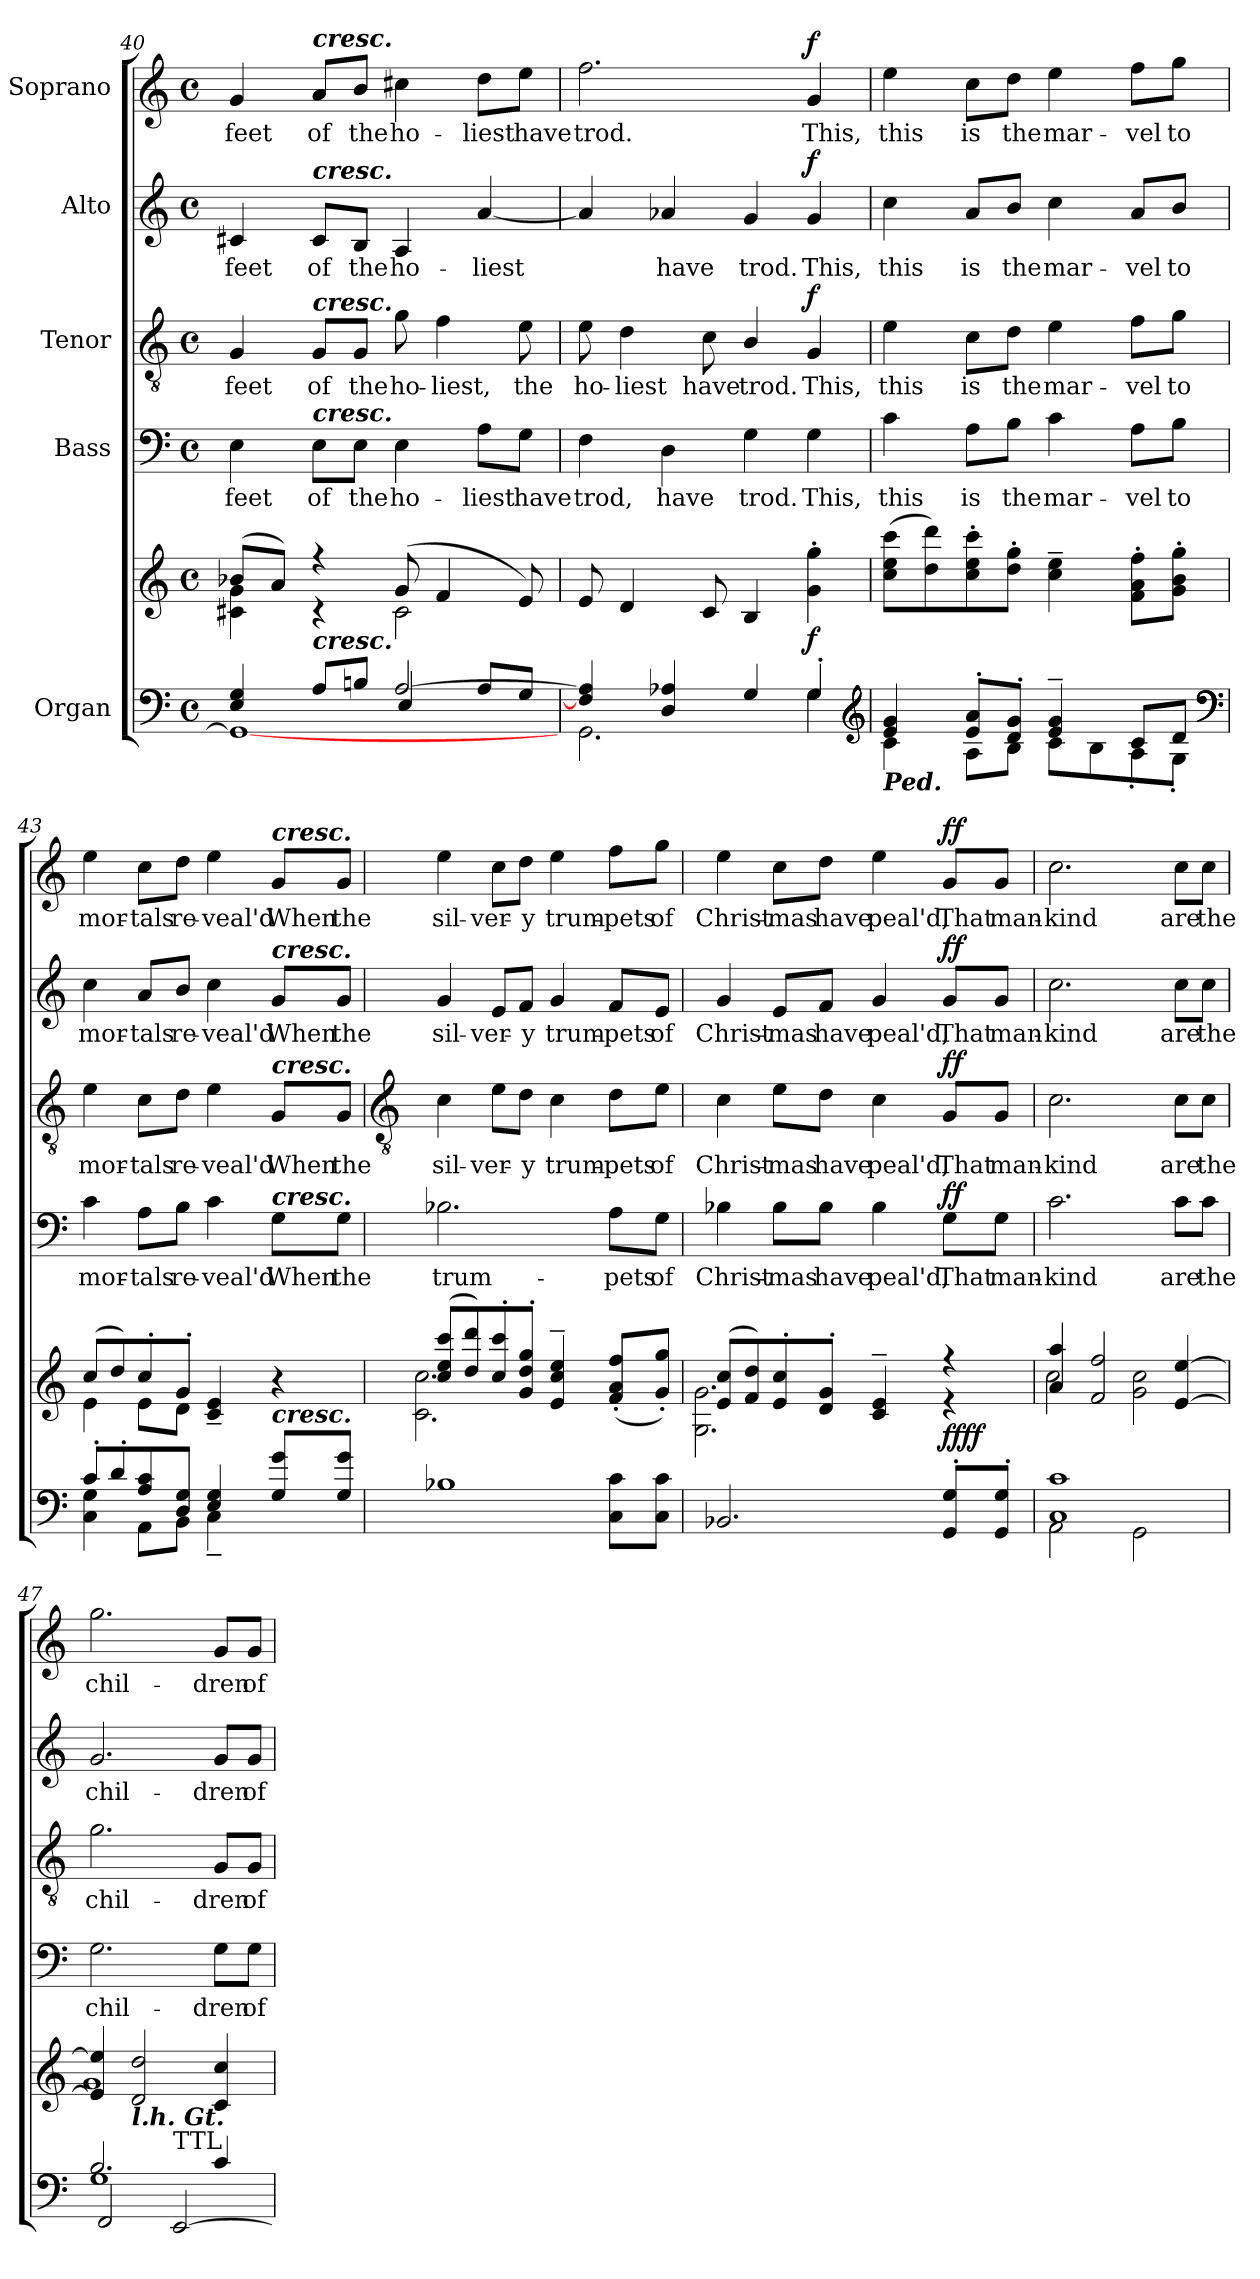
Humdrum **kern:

**kern	**kern	**dynam	**kern	**text	**dynam	**kern	**text	**dynam	**kern	**text	**dynam	**kern	**text	**dynam
*part5	*part5	*part5	*part4	*part4	*part4	*part3	*part3	*part3	*part2	*part2	*part2	*part1	*part1	*part1
*staff6	*staff5	*staff5/6	*staff4	*staff4	*staff4	*staff3	*staff3	*staff3	*staff2	*staff2	*staff2	*staff1	*staff1	*staff1
*I"Organ	*	*	*I"Bass	*	*	*I"Tenor	*	*	*I"Alto	*	*	*I"Soprano	*	*
!!LO:LB:g=z
*clefF4	*clefG2	*	*clefF4	*	*	*clefGv2	*	*	*clefG2	*	*	*clefG2	*	*
*k[]	*k[]	*	*k[]	*	*	*k[]	*	*	*k[]	*	*	*k[]	*	*
*C:	*C:	*	*C:	*	*	*C:	*	*	*C:	*	*	*C:	*	*
*M4/4	*M4/4	*	*M4/4	*	*	*M4/4	*	*	*M4/4	*	*	*M4/4	*	*
*met(c)	*met(c)	*	*met(c)	*	*	*met(c)	*	*	*met(c)	*	*	*met(c)	*	*
=40	=40	=40	=40	=40	=40	=40	=40	=40	=40	=40	=40	=40	=40	=40
*^	*^	*	*	*	*	*	*	*	*	*	*	*	*	*
*	*^	*	*	*	*	*	*	*	*	*	*	*	*	*	*	*
!	!	!	!	!	!	!	!LO:LY:b	!	!	!LO:LY:b	!	!	!LO:LY:b	!	!	!LO:LY:b	!
2ryy	1GG\_	4E/ 4G/	(>8b-X/L	4c#X\ 4g\	.	4E	feet	.	4G	feet	.	4c#X	feet	.	4g	feet	.
.	.	.	8a/J)	.	.	.	.	.	.	.	.	.	.	.	.	.	.
!	!	!	!	!	!	!	!	!	!	!	!	!	!	!	!LO:TX:a:Bi:t=cresc.	!	!
!	!	!	!	!	!	!	!	!	!	!	!	!LO:TX:a:Bi:t=cresc.	!	!	!	!	!
!	!	!	!	!	!	!	!	!	!LO:TX:a:Bi:t=cresc.	!	!	!	!	!	!	!	!
!	!	!	!	!	!	!LO:TX:a:Bi:t=cresc.	!	!	!	!	!	!	!	!	!	!	!
!	!	!LO:TX:a:Bi:t=cresc.	!	!	!	!	!	!	!	!	!	!	!	!	!	!	!
!	!	!	!	!	!	!	!LO:LY:b	!	!	!LO:LY:b	!	!	!LO:LY:b	!	!	!LO:LY:b	!
.	.	8A/L	4r	4r	.	8E\L	of	.	8G/L	of	.	8c#/L	of	.	8a/L	of	.
!	!	!	!	!	!	!	!LO:LY:b	!	!	!LO:LY:b	!	!	!LO:LY:b	!	!	!LO:LY:b	!
.	.	8Bn/J	.	.	.	8E\J	the	.	8G/J	the	.	8B/J	the	.	8b/J	the	.
!	!	!	!	!	!	!	!LO:LY:b	!	!	!LO:LY:b	!	!	!LO:LY:b	!	!	!LO:LY:b	!
[2A/	.	4E	(>8g/	2c#\	.	4E	ho-	.	8g	ho-	.	4A	ho-	.	4cc#X	ho-	.
!	!	!	!	!	!	!	!	!	!	!LO:LY:b	!	!	!	!	!	!	!
.	.	.	4f/	.	.	.	.	.	4f	-liest,	.	.	.	.	.	.	.
!	!	!	!	!	!	!	!LO:LY:b	!	!	!	!	!	!LO:LY:b	!	!	!LO:LY:b	!
.	.	8AL	.	.	.	8A\L	-liest	.	.	.	.	[4a	-liest	.	8dd\L	-liest	.
!	!	!	!	!	!	!	!LO:LY:b	!	!	!LO:LY:b	!	!	!	!	!	!LO:LY:b	!
.	.	8GJ	8e/)	.	.	8G\J	have	.	8e	the	.	.	.	.	8ee\J	have	.
=41	=41	=41	=41	=41	=41	=41	=41	=41	=41	=41	=41	=41	=41	=41	=41	=41	=41
!	!	!	!	!	!	!	!LO:LY:b	!	!	!LO:LY:b	!	!	!	!	!	!LO:LY:b	!
4F/] 4A/]	2.GG\	2ryy	8e/	2ryy	.	4F	trod,	.	8e	ho-	.	4a]	.	.	2.ff	trod.	.
!	!	!	!	!	!	!	!	!	!	!LO:LY:b	!	!	!	!	!	!	!
.	.	.	4d/	.	.	.	.	.	4d	-liest	.	.	.	.	.	.	.
!	!	!	!	!	!	!	!LO:LY:b	!	!	!	!	!	!LO:LY:b	!	!	!	!
4D/ 4A-X/	.	.	.	.	.	4D	have	.	.	.	.	4a-X	have	.	.	.	.
!	!	!	!	!	!	!	!	!	!	!LO:LY:b	!	!	!	!	!	!	!
.	.	.	8c/	.	.	.	.	.	8c	have	.	.	.	.	.	.	.
!	!	!	!	!	!	!	!LO:LY:b	!	!	!LO:LY:b	!	!	!LO:LY:b	!	!	!	!
4G/	.	2ryy	4B/	2ryy	.	4G	trod.	.	4B/	trod.	.	4g	trod.	.	.	.	.
!	!	!	!	!	!LO:DY:b	!	!LO:LY:b	!	!	!LO:LY:b	!LO:DY:b	!	!LO:LY:b	!LO:DY:b	!	!LO:LY:b	!LO:DY:b
4G'/	4G\	.	4g\' 4gg\'	.	f	4G	This,	.	4G	This,	f	4g	This,	f	4g	This,	f
*clefG2	*	*	*	*	*	*	*	*	*	*	*	*	*	*	*	*	*
=42	=42	=42	=42	=42	=42	=42	=42	=42	=42	=42	=42	=42	=42	=42	=42	=42	=42
!LO:TX:b:Bi:t=Ped.	!	!	!	!	!	!	!	!	!	!	!	!	!	!	!	!	!
!	!	!	!	!	!	!	!LO:LY:b	!	!	!LO:LY:b	!	!	!LO:LY:b	!	!	!LO:LY:b	!
4e/ 4g/	4c\	2ryy	(>8cc\ 8ee\ 8ccc\L	2ryy	.	4c	this	.	4e	this	.	4cc	this	.	4ee	this	.
.	.	.	8dd\ 8ddd\)	.	.	.	.	.	.	.	.	.	.	.	.	.	.
!	!	!	!	!	!	!	!LO:LY:b	!	!	!LO:LY:b	!	!	!LO:LY:b	!	!	!LO:LY:b	!
8e/' 8a/'L	8A\L	.	8cc\' 8ee\' 8ccc\'	.	.	8A\L	is	.	8c\L	is	.	8a/L	is	.	8cc\L	is	.
!	!	!	!	!	!	!	!LO:LY:b	!	!	!LO:LY:b	!	!	!LO:LY:b	!	!	!LO:LY:b	!
8d/' 8g/'J	8B\J	.	8dd\' 8gg\'J	.	.	8B\J	the	.	8d\J	the	.	8b/J	the	.	8dd\J	the	.
!	!	!	!	!	!	!	!LO:LY:b	!	!	!LO:LY:b	!	!	!LO:LY:b	!	!	!LO:LY:b	!
4e/~ 4g/~	8c\L	2ryy	4cc\~ 4ee\~	2ryy	.	4c	mar-	.	4e	mar-	.	4cc	mar-	.	4ee	mar-	.
.	8B\	.	.	.	.	.	.	.	.	.	.	.	.	.	.	.	.
!	!	!	!	!	!	!	!LO:LY:b	!	!	!LO:LY:b	!	!	!LO:LY:b	!	!	!LO:LY:b	!
8c/L	8A'\	.	8f\' 8a\' 8ff\'L	.	.	8A\L	-vel	.	8f\L	-vel	.	8a/L	-vel	.	8ff\L	-vel	.
!	!	!	!	!	!	!	!LO:LY:b	!	!	!LO:LY:b	!	!	!LO:LY:b	!	!	!LO:LY:b	!
8d/J	8G'\J	.	8g\' 8b\' 8gg\'J	.	.	8B\J	to	.	8g\J	to	.	8b/J	to	.	8gg\J	to	.
*clefF4	*	*	*	*	*	*	*	*	*	*	*	*	*	*	*	*	*
=43	=43	=43	=43	=43	=43	=43	=43	=43	=43	=43	=43	=43	=43	=43	=43	=43	=43
!	!	!	!	!	!	!	!LO:LY:b	!	!	!LO:LY:b	!	!	!LO:LY:b	!	!	!LO:LY:b	!
8c'/L	4C\ 4G\	1ryy	(>8cc/L	4e\	.	4c	mor-	.	4e	mor-	.	4cc	mor-	.	4ee	mor-	.
8d'/	.	.	8dd/)	.	.	.	.	.	.	.	.	.	.	.	.	.	.
!	!	!	!	!	!	!	!LO:LY:b	!	!	!LO:LY:b	!	!	!LO:LY:b	!	!	!LO:LY:b	!
8A/ 8c/	8AA\L	.	8cc'/	8e\L	.	8A\L	-tals	.	8c\L	-tals	.	8a/L	-tals	.	8cc\L	-tals	.
!	!	!	!	!	!	!	!LO:LY:b	!	!	!LO:LY:b	!	!	!LO:LY:b	!	!	!LO:LY:b	!
8D/ 8G/J	8BB\J	.	8g'/J	8d\J	.	8B\J	re-	.	8d\J	re-	.	8b/J	re-	.	8dd\J	re-	.
!	!	!	!	!	!	!	!LO:LY:b	!	!	!LO:LY:b	!	!	!LO:LY:b	!	!	!LO:LY:b	!
4E/ 4G/	4C~\	.	4c/~ 4e/~	2ryy	.	4c	-veal'd	.	4e	-veal'd	.	4cc	-veal'd	.	4ee	-veal'd	.
!	!	!	!	!	!	!	!	!	!	!	!	!	!	!	!LO:TX:a:Bi:t=cresc.	!	!
!	!	!	!	!	!	!	!	!	!	!	!	!LO:TX:a:Bi:t=cresc.	!	!	!	!	!
!	!	!	!	!	!	!	!	!	!LO:TX:a:Bi:t=cresc.	!	!	!	!	!	!	!	!
!	!	!	!	!	!	!LO:TX:a:Bi:t=cresc.	!	!	!	!	!	!	!	!	!	!	!
!LO:TX:a:Bi:t=cresc.	!	!	!	!	!	!	!	!	!	!	!	!	!	!	!	!	!
!	!	!	!	!	!	!	!LO:LY:b	!	!	!LO:LY:b	!	!	!LO:LY:b	!	!	!LO:LY:b	!
8G/ 8g/L	4ryy	.	4r	.	.	8G\L	When	.	8G/L	When	.	8g/L	When	.	8g/L	When	.
!	!	!	!	!	!	!	!LO:LY:b	!	!	!LO:LY:b	!	!	!LO:LY:b	!	!	!LO:LY:b	!
8G/ 8g/J	.	.	.	.	.	8G\J	the	.	8G/J	the	.	8g/J	the	.	8g/J	the	.
!!LO:LB:g=z
=44	=44	=44	=44	=44	=44	=44	=44	=44	=44	=44	=44	=44	=44	=44	=44	=44	=44
*	*	*	*	*	*	*	*	*	*clefGv2	*	*	*	*	*	*	*	*
!	!	!	!	!	!	!	!LO:LY:b	!	!	!LO:LY:b	!	!	!LO:LY:b	!	!	!LO:LY:b	!
1B-X/	2.ryy	1ryy	(>8cc/ 8ee/ 8ccc/L	2.c\ 2.cc\	.	2.B-X	trum-	.	4c	sil-	.	4g	sil-	.	4ee	sil-	.
.	.	.	8dd/ 8ddd/)	.	.	.	.	.	.	.	.	.	.	.	.	.	.
!	!	!	!	!	!	!	!	!	!	!LO:LY:b	!	!	!LO:LY:b	!	!	!LO:LY:b	!
.	.	.	8cc/' 8ccc/'	.	.	.	.	.	8e\L	-ver-	.	8e/L	-ver-	.	8cc\L	-ver-	.
!	!	!	!	!	!	!	!	!	!	!LO:LY:b	!	!	!LO:LY:b	!	!	!LO:LY:b	!
.	.	.	8g/' 8dd/' 8gg/'J	.	.	.	.	.	8d\J	-y	.	8f/J	-y	.	8dd\J	-y	.
!	!	!	!	!	!	!	!	!	!	!LO:LY:b	!	!	!LO:LY:b	!	!	!LO:LY:b	!
.	.	.	4e/~ 4cc/~ 4ee/~	.	.	.	.	.	4c	trum-	.	4g	trum-	.	4ee	trum-	.
!	!	!	!	!	!	!	!LO:LY:b	!	!	!LO:LY:b	!	!	!LO:LY:b	!	!	!LO:LY:b	!
.	8C\ 8c\L	.	(>8f/' 8a/' 8ff/'L	4ryy	.	8A\L	-pets	.	8d\L	-pets	.	8f/L	-pets	.	8ff\L	-pets	.
!	!	!	!	!	!	!	!LO:LY:b	!	!	!LO:LY:b	!	!	!LO:LY:b	!	!	!LO:LY:b	!
.	8C\ 8c\J	.	8g/' 8gg/'J)	.	.	8G\J	of	.	8e\J	of	.	8e/J	of	.	8gg\J	of	.
=45	=45	=45	=45	=45	=45	=45	=45	=45	=45	=45	=45	=45	=45	=45	=45	=45	=45
!	!	!	!	!	!	!	!LO:LY:b	!	!	!LO:LY:b	!	!	!LO:LY:b	!	!	!LO:LY:b	!
2.BB-X/	2ryy	1ryy	(>8e/ 8cc/L	2.G\ 2.g\	.	4B-X	Christ-	.	4c	Christ-	.	4g	Christ-	.	4ee	Christ-	.
.	.	.	8f/ 8dd/)	.	.	.	.	.	.	.	.	.	.	.	.	.	.
!	!	!	!	!	!	!	!LO:LY:b	!	!	!LO:LY:b	!	!	!LO:LY:b	!	!	!LO:LY:b	!
.	.	.	8e/' 8cc/'	.	.	8B-\L	-mas	.	8e\L	-mas	.	8e/L	-mas	.	8cc\L	-mas	.
!	!	!	!	!	!	!	!LO:LY:b	!	!	!LO:LY:b	!	!	!LO:LY:b	!	!	!LO:LY:b	!
.	.	.	8d/' 8g/'J	.	.	8B-\J	have	.	8d\J	have	.	8f/J	have	.	8dd\J	have	.
!	!	!	!	!	!	!	!LO:LY:b	!	!	!LO:LY:b	!	!	!LO:LY:b	!	!	!LO:LY:b	!
.	2ryy	.	4c/~ 4e/~	.	.	4B-	peal'd,	.	4c	peal'd,	.	4g	peal'd,	.	4ee	peal'd,	.
!	!	!	!	!	!LO:DY:b	!	!LO:LY:b	!	!	!LO:LY:b	!	!	!LO:LY:b	!	!	!LO:LY:b	!
!	!	!	!	!	!LO:DY:n=1:b	!	!	!LO:DY:b	!	!	!LO:DY:b	!	!	!LO:DY:b	!	!	!LO:DY:b
8GG/' 8G/'L	.	.	4r	4r	ff ff	8G\L	That	ff	8G/L	That	ff	8g/L	That	ff	8g/L	That	ff
!	!	!	!	!	!	!	!LO:LY:b	!	!	!LO:LY:b	!	!	!LO:LY:b	!	!	!LO:LY:b	!
8GG/' 8G/'J	.	.	.	.	.	8G\J	man-	.	8G/J	man-	.	8g/J	man-	.	8g/J	man-	.
=46	=46	=46	=46	=46	=46	=46	=46	=46	=46	=46	=46	=46	=46	=46	=46	=46	=46
!	!	!	!	!	!	!	!LO:LY:b	!	!	!LO:LY:b	!	!	!LO:LY:b	!	!	!LO:LY:b	!
1C/ 1c/	2ryy	2AA\	4a/ 4aa/	2cc\	.	2.c	-kind	.	2.c	-kind	.	2.cc	-kind	.	2.cc	-kind	.
.	.	.	2f/ 2ff/	.	.	.	.	.	.	.	.	.	.	.	.	.	.
.	2ryy	2GG\	.	2g\ 2cc\	.	.	.	.	.	.	.	.	.	.	.	.	.
!	!	!	!	!	!	!	!LO:LY:b	!	!	!LO:LY:b	!	!	!LO:LY:b	!	!	!LO:LY:b	!
.	.	.	[4e/ [4ee/	.	.	8c\L	are	.	8c\L	are	.	8cc\L	are	.	8cc\L	are	.
!	!	!	!	!	!	!	!LO:LY:b	!	!	!LO:LY:b	!	!	!LO:LY:b	!	!	!LO:LY:b	!
.	.	.	.	.	.	8c\J	the	.	8c\J	the	.	8cc\J	the	.	8cc\J	the	.
=47	=47	=47	=47	=47	=47	=47	=47	=47	=47	=47	=47	=47	=47	=47	=47	=47	=47
!	!	!	!	!	!	!	!LO:LY:b	!	!	!LO:LY:b	!	!	!LO:LY:b	!	!	!LO:LY:b	!
2.B/	1G\	2FF	4e/] 4ee/]	1g\	.	2.G	chil-	.	2.g	chil-	.	2.g	chil-	.	2.gg	chil-	.
!	!	!	!LO:TX:b:Bi:t=l.h. Gt.	!	!	!	!	!	!	!	!	!	!	!	!	!	!
.	.	.	2d/ 2dd/	.	.	.	.	.	.	.	.	.	.	.	.	.	.
!	!	!LO:TX:a:t=TTL	!	!	!	!	!	!	!	!	!	!	!	!	!	!	!
.	.	[2EE	.	.	.	.	.	.	.	.	.	.	.	.	.	.	.
!	!	!	!	!	!	!	!LO:LY:b	!	!	!LO:LY:b	!	!	!LO:LY:b	!	!	!LO:LY:b	!
4c/	.	.	4c/ 4cc/	.	.	8G\L	-dren	.	8G/L	-dren	.	8g/L	-dren	.	8g/L	-dren	.
!	!	!	!	!	!	!	!LO:LY:b	!	!	!LO:LY:b	!	!	!LO:LY:b	!	!	!LO:LY:b	!
.	.	.	.	.	.	8G\J	of	.	8G/J	of	.	8g/J	of	.	8g/J	of	.
*v	*v	*v	*	*	*	*	*	*	*	*	*	*	*	*	*	*	*
*	*v	*v	*	*	*	*	*	*	*	*	*	*	*	*	*
=	=	=	=	=	=	=	=	=	=	=	=	=	=	=
*-	*-	*-	*-	*-	*-	*-	*-	*-	*-	*-	*-	*-	*-	*-
